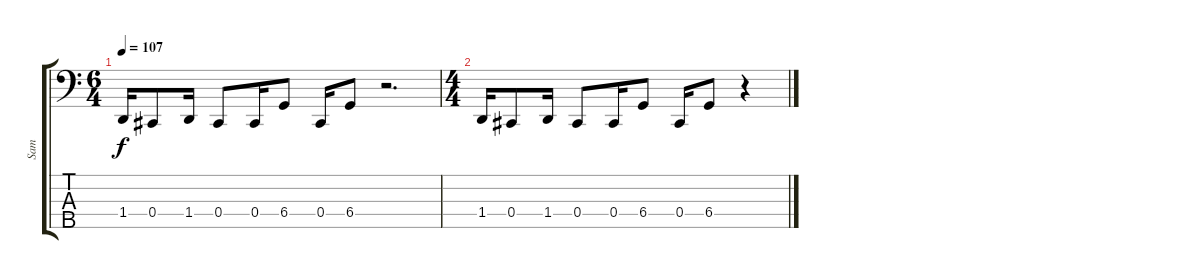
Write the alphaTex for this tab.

\track ("Sam" "Sam") {instrument electricbassfinger}
\staff {score tabs}
\tuning (E2 B1 Gb1 Db1 B0) {hide}
\ts (6 4)
\tempo 107
\clef f4
\ks c
1.4.16{dy f} 0.4.8 1.4.16 0.4.8 0.4.16 6.4.8 0.4.16 6.4.8 r.2{d} |
\ts (4 4)
1.4.16 0.4.8 1.4.16 0.4.8 0.4.16 6.4.8 0.4.16 6.4.8 r.4
